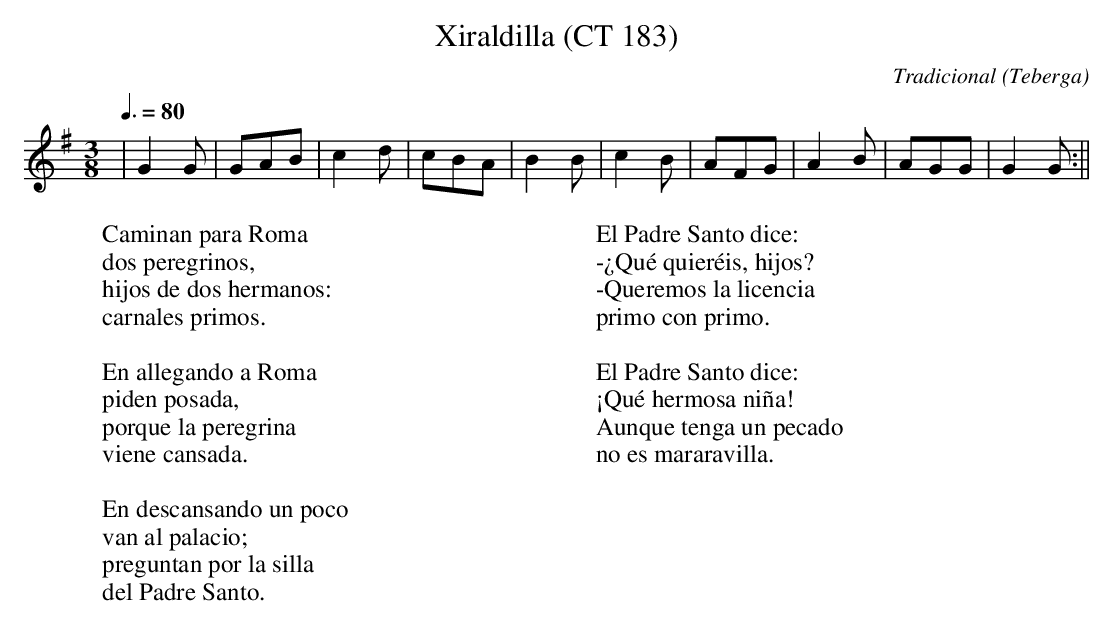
X:1
T:Xiraldilla (CT 183)
C:Tradicional
O:Teberga
M:3/8
L:1/8
Q:3/8=80
K:G
|G2 G|GAB|c2 d|cBA|B2 B|c2 B|AFG|A2 B|AGG|G2 G :||
W:Caminan para Roma
W:dos peregrinos,
W:hijos de dos hermanos:
W:carnales primos.
W:
W:En allegando a Roma
W:piden posada,
W:porque la peregrina
W:viene cansada.
W:
W:En descansando un poco
W:van al palacio;
W:preguntan por la silla
W:del Padre Santo.
W:
W:El Padre Santo dice:
W:-¿Qué quieréis, hijos?
W:-Queremos la licencia
W:primo con primo.
W:
W:El Padre Santo dice:
W:¡Qué hermosa niña!
W:Aunque tenga un pecado
W:no es mararavilla.
W:
